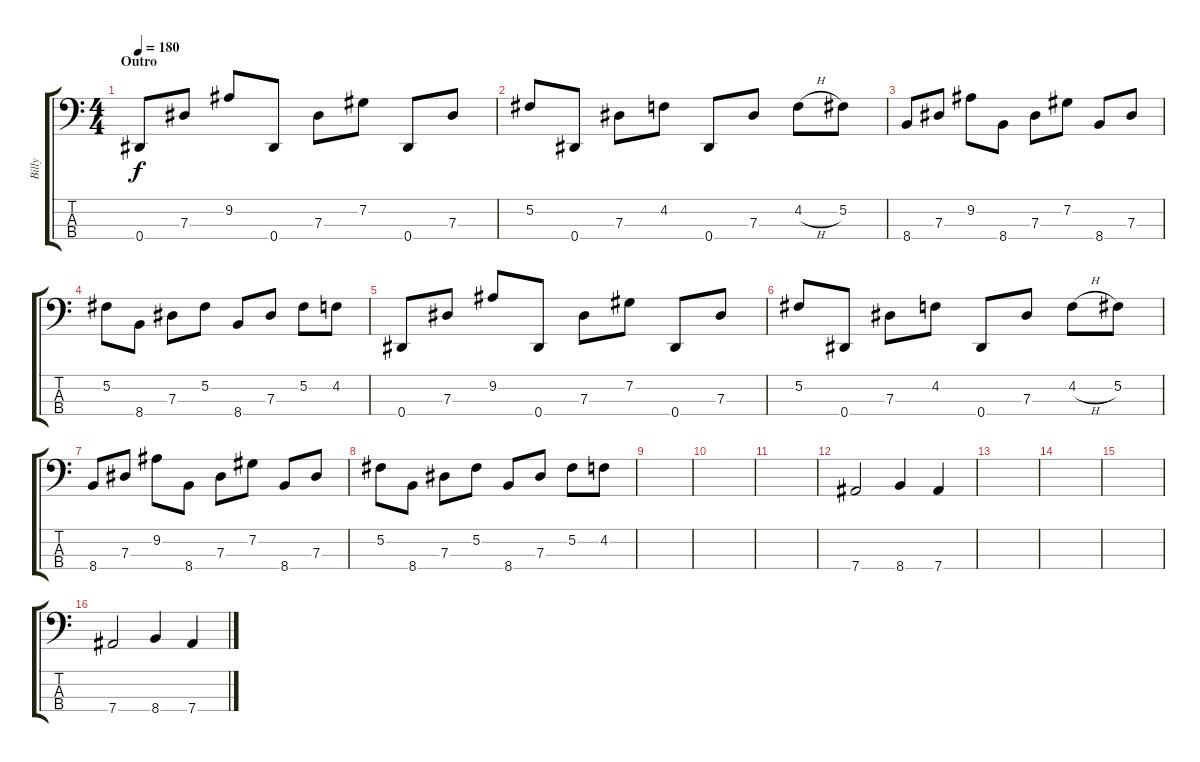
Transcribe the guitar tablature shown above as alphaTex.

\track ("Billy" "Billy") {instrument electricbasspick}
\staff {score tabs}
\tuning (Gb2 Db2 Ab1 Eb1) {hide}
\ts (4 4)
\section ("" "Outro")
\tempo 180
\clef f4
\ks c
0.4.8{dy f} 7.3.8 9.2.8 0.4.8 7.3.8 7.2.8 0.4.8 7.3.8 |
5.2.8 0.4.8 7.3.8 4.2.8 0.4.8 7.3.8 4.2{h}.8 5.2.8 |
8.4.8 7.3.8 9.2.8 8.4.8 7.3.8 7.2.8 8.4.8 7.3.8 |
5.2.8 8.4.8 7.3.8 5.2.8 8.4.8 7.3.8 5.2.8 4.2.8 |
0.4.8 7.3.8 9.2.8 0.4.8 7.3.8 7.2.8 0.4.8 7.3.8 |
5.2.8 0.4.8 7.3.8 4.2.8 0.4.8 7.3.8 4.2{h}.8 5.2.8 |
8.4.8 7.3.8 9.2.8 8.4.8 7.3.8 7.2.8 8.4.8 7.3.8 |
5.2.8 8.4.8 7.3.8 5.2.8 8.4.8 7.3.8 5.2.8 4.2.8 |
|
|
|
7.4.2 8.4.4 7.4.4 |
|
|
|
7.4.2 8.4.4 7.4.4
